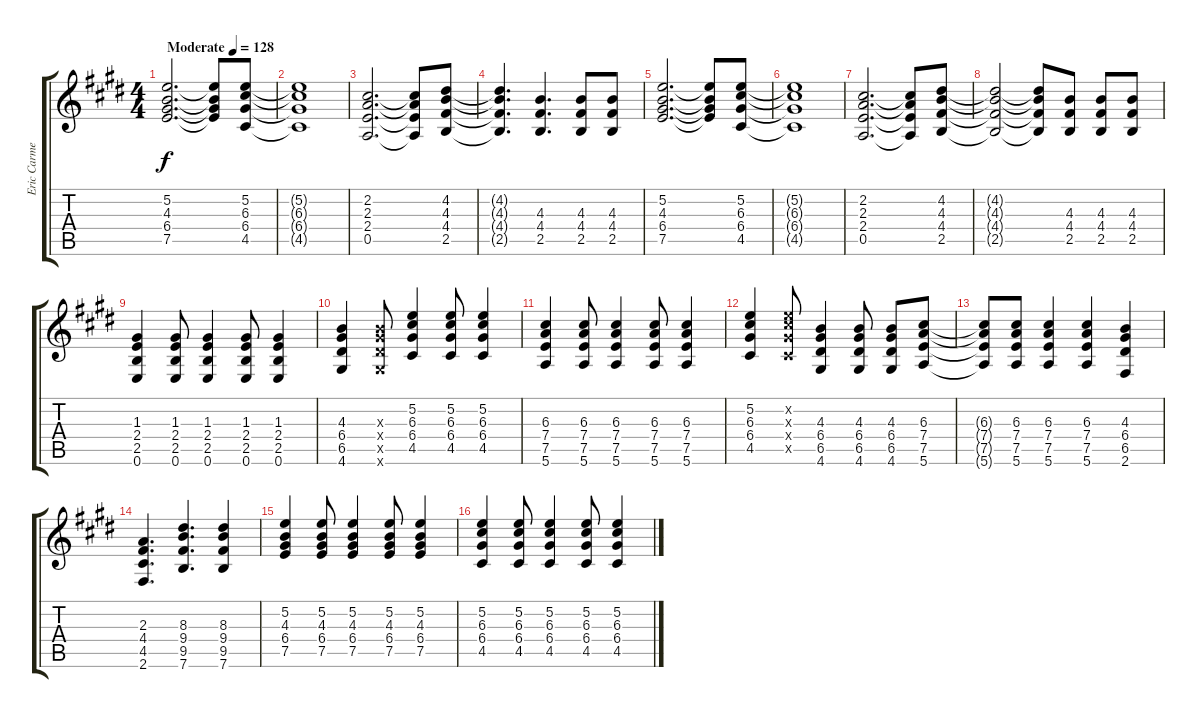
\track ("Eric Carmen Rhythm Guitar" "Eric Carme") {instrument distortionguitar}
\staff {score tabs}
\tuning (E4 B3 G3 D3 A2 E2) {hide}
\ts (4 4)
\tempo (128 "Moderate")
\clef g2
\ks e
(5.2 4.3 6.4 7.5).2{d dy f instrument distortionguitar} (5.2{t} 4.3{t} 6.4{t} 7.5{t}).8 (5.2 6.3 6.4 4.5).8 |
(5.2{t} 6.3{t} 6.4{t} 4.5{t}).1 |
(2.2 2.3 2.4 0.5).2{d} (2.2{t} 2.3{t} 2.4{t} 0.5{t}).8 (4.2 4.3 4.4 2.5).8 |
(4.2{t} 4.3{t} 4.4{t} 2.5{t}).4{d} (4.3 4.4 2.5).4{d} (4.3 4.4 2.5).8 (4.3 4.4 2.5).8 |
(5.2 4.3 6.4 7.5).2{d} (5.2{t} 4.3{t} 6.4{t} 7.5{t}).8 (5.2 6.3 6.4 4.5).8 |
(5.2{t} 6.3{t} 6.4{t} 4.5{t}).1 |
(2.2 2.3 2.4 0.5).2{d} (2.2{t} 2.3{t} 2.4{t} 0.5{t}).8 (4.2 4.3 4.4 2.5).8 |
(4.2{t} 4.3{t} 4.4{t} 2.5{t}).2 (4.2{t} 4.3{t} 4.4{t} 2.5{t}).8 (4.3 4.4 2.5).8 (4.3 4.4 2.5).8 (4.3 4.4 2.5).8 |
(1.3 2.4 2.5 0.6).4 (1.3 2.4 2.5 0.6).8 (1.3 2.4 2.5 0.6).4 (1.3 2.4 2.5 0.6).8 (1.3 2.4 2.5 0.6).4 |
(4.3 6.4 6.5 4.6).4 (4.3{x} 6.4{x} 6.5{x} 4.6{x}).8 (5.2 6.3 6.4 4.5).4 (5.2 6.3 6.4 4.5).8 (5.2 6.3 6.4 4.5).4 |
(6.3 7.4 7.5 5.6).4 (6.3 7.4 7.5 5.6).8 (6.3 7.4 7.5 5.6).4 (6.3 7.4 7.5 5.6).8 (6.3 7.4 7.5 5.6).4 |
(5.2 6.3 6.4 4.5).4 (5.2{x} 6.3{x} 6.4{x} 4.5{x}).8 (4.3 6.4 6.5 4.6).4 (4.3 6.4 6.5 4.6).8 (4.3 6.4 6.5 4.6).8 (6.3 7.4 7.5 5.6).8 |
(6.3{t} 7.4{t} 7.5{t} 5.6{t}).8 (6.3 7.4 7.5 5.6).8 (6.3 7.4 7.5 5.6).4 (6.3 7.4 7.5 5.6).4 (4.3 6.4 6.5 2.6).4 |
(2.3 4.4 4.5 2.6).4{d} (8.3 9.4 9.5 7.6).4{d} (8.3 9.4 9.5 7.6).4 |
(5.2 4.3 6.4 7.5).4 (5.2 4.3 6.4 7.5).8 (5.2 4.3 6.4 7.5).4 (5.2 4.3 6.4 7.5).8 (5.2 4.3 6.4 7.5).4 |
(5.2 6.3 6.4 4.5).4 (5.2 6.3 6.4 4.5).8 (5.2 6.3 6.4 4.5).4 (5.2 6.3 6.4 4.5).8 (5.2 6.3 6.4 4.5).4
